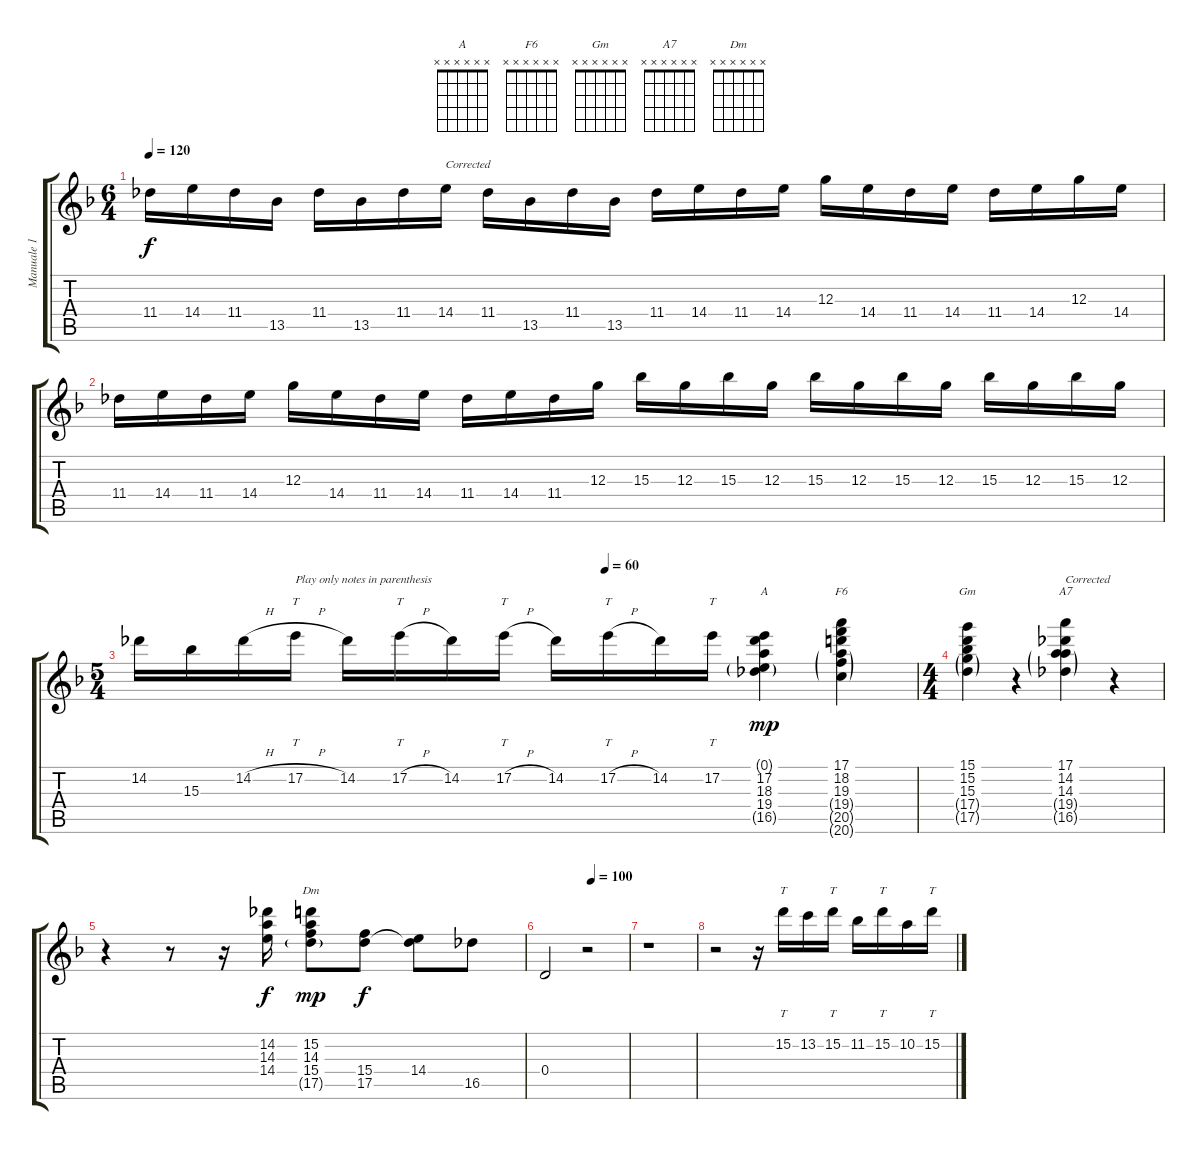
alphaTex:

\track ("Manuale 1" "Manuale 1") {instrument overdrivenguitar}
\staff {score tabs}
\tuning (E4 B3 G3 D3 A2 E2) {hide}
\chord ("A" x x x x x x)
\chord ("F6" x x x x x x)
\chord ("Gm" x x x x x x)
\chord ("A7" x x x x x x)
\chord ("Dm" x x x x x x)
\ts (6 4)
\tempo 120
\clef g2
\ks dminor
11.4.16{dy f} 14.4.16 11.4.16 13.5.16 11.4.16 13.5.16 11.4.16 14.4.16{txt "Corrected"} 11.4.16 13.5.16 11.4.16 13.5.16 11.4.16 14.4.16 11.4.16 14.4.16 12.3.16 14.4.16 11.4.16 14.4.16 11.4.16 14.4.16 12.3.16 14.4.16 |
11.4.16 14.4.16 11.4.16 14.4.16 12.3.16 14.4.16 11.4.16 14.4.16 11.4.16 14.4.16 11.4.16 12.3.16 15.3.16 12.3.16 15.3.16 12.3.16 15.3.16 12.3.16 15.3.16 12.3.16 15.3.16 12.3.16 15.3.16 12.3.16 |
\ts (5 4)
\tempo (60 0.6)
14.2.16 15.3.16 14.2{h}.16 17.2{h}.16{tt txt "Play only notes in parenthesis"} 14.2.16 17.2{h}.16{tt} 14.2.16 17.2{h}.16{tt} 14.2.16 17.2{h}.16{tt} 14.2.16 17.2.16{tt} (0.1{g} 17.2 18.3 19.4 16.5{g}).4{ch "A" dy mp} (17.1 18.2 19.3 19.4{g} 20.5{g} 20.6{g}).4{ch "F6"} |
\ts (4 4)
(15.1 15.2 15.3 17.4{g} 17.5{g}).4{ch "Gm"} r.4 (17.1 14.2 14.3 19.4{g} 16.5{g}).4{ch "A7" txt "Corrected"} r.4 |
r.4 r.8 r.16 (14.2 14.3 14.4).16{dy f} (15.2 14.3 15.4 17.5{g}).8{ch "Dm" dy mp} (15.4 17.5).8{dy f} (14.4 17.5{t}).8 16.5.8 |
\tempo (100 0.5625)
0.4.2 r.2 |
r.1 |
r.2 r.16 15.2.16{tt} 13.2.16 15.2.16{tt} 11.2.16 15.2.16{tt} 10.2.16 15.2.16{tt}
